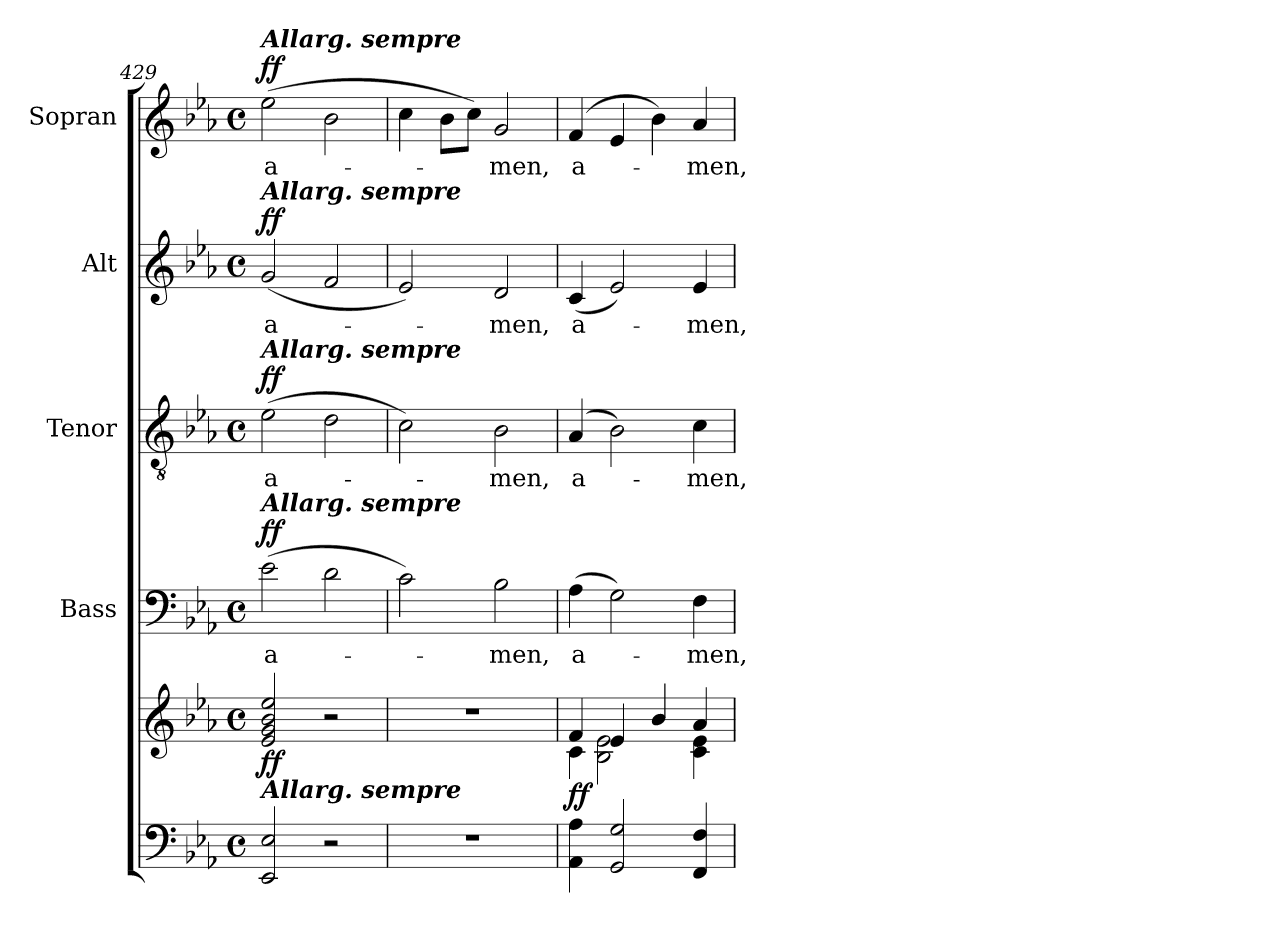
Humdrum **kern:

**kern	**kern	**dynam	**kern	**text	**dynam	**kern	**text	**dynam	**kern	**text	**dynam	**kern	**text	**dynam
*part5	*part5	*part5	*part4	*part4	*part4	*part3	*part3	*part3	*part2	*part2	*part2	*part1	*part1	*part1
*staff6	*staff5	*staff5/6	*staff4	*staff4	*staff4	*staff3	*staff3	*staff3	*staff2	*staff2	*staff2	*staff1	*staff1	*staff1
*	*	*	*I"Bass	*	*	*I"Tenor	*	*	*I"Alt	*	*	*I"Sopran	*	*
*	*	*	*I'B.	*	*	*I'T.	*	*	*I'A.	*	*	*I'S.	*	*
*clefF4	*clefG2	*	*clefF4	*	*	*clefGv2	*	*	*clefG2	*	*	*clefG2	*	*
*k[b-e-a-]	*k[b-e-a-]	*	*k[b-e-a-]	*	*	*k[b-e-a-]	*	*	*k[b-e-a-]	*	*	*k[b-e-a-]	*	*
*E-:	*E-:	*	*E-:	*	*	*E-:	*	*	*E-:	*	*	*E-:	*	*
*M4/4	*M4/4	*	*M4/4	*	*	*M4/4	*	*	*M4/4	*	*	*M4/4	*	*
*met(c)	*met(c)	*	*met(c)	*	*	*met(c)	*	*	*met(c)	*	*	*met(c)	*	*
=429	=429	=429	=429	=429	=429	=429	=429	=429	=429	=429	=429	=429	=429	=429
!	!	!	!	!	!	!	!	!	!	!	!	!LO:TX:a:Bi:t=Allarg. sempre	!	!
!	!	!	!	!	!	!	!	!	!LO:TX:a:Bi:t=Allarg. sempre	!	!	!	!	!
!	!	!	!	!	!	!LO:TX:a:Bi:t=Allarg. sempre	!	!	!	!	!	!	!	!
!	!	!	!LO:TX:a:Bi:t=Allarg. sempre	!	!	!	!	!	!	!	!	!	!	!
!	!LO:TX:b:Bi:t=Allarg. sempre	!	!	!	!	!	!	!	!	!	!	!	!	!
!	!	!LO:DY:b	!	!LO:LY:b	!LO:DY:a	!	!LO:LY:b	!LO:DY:a	!	!LO:LY:b	!LO:DY:a	!	!LO:LY:b	!LO:DY:a
2EE-/ 2E-/	2e-/ 2g/ 2b-/ 2ee-/	ff	(>2e-\	a-	ff	(>2e-\	a-	ff	(<2g/	a-	ff	(>2ee-\	a-	ff
2r	2r	.	2d\	.	.	2d\	.	.	2f/	.	.	2b-\	.	.
=430	=430	=430	=430	=430	=430	=430	=430	=430	=430	=430	=430	=430	=430	=430
1r	1r	.	2c\)	.	.	2c\)	.	.	2e-/)	.	.	4cc\	.	.
.	.	.	.	.	.	.	.	.	.	.	.	8b-\L	.	.
.	.	.	.	.	.	.	.	.	.	.	.	8cc\J)	.	.
!	!	!	!	!LO:LY:b	!	!	!LO:LY:b	!	!	!LO:LY:b	!	!	!LO:LY:b	!
.	.	.	2B-\	-men,	.	2B-\	-men,	.	2d/	-men,	.	2g/	-men,	.
=431	=431	=431	=431	=431	=431	=431	=431	=431	=431	=431	=431	=431	=431	=431
*	*^	*	*	*	*	*	*	*	*	*	*	*	*	*
!	!	!	!LO:DY:b	!	!LO:LY:b	!	!	!LO:LY:b	!	!	!LO:LY:b	!	!	!LO:LY:b	!
4AA-\ 4A-\	4f/	4c\	ff	(>4A-\	a-	.	(4A-/	a-	.	(<4c/	a-	.	(4f/	a-	.
2GG/ 2G/	4e-/	2B-\ 2e-\	.	2G\)	.	.	2B-\)	.	.	2e-/)	.	.	4e-/	.	.
.	4b-/	.	.	.	.	.	.	.	.	.	.	.	4b-\)	.	.
!	!	!	!	!	!LO:LY:b	!	!	!LO:LY:b	!	!	!LO:LY:b	!	!	!LO:LY:b	!
4FF/ 4F/	4a-/	4c\ 4e-\	.	4F\	-men,	.	4c\	-men,	.	4e-/	-men,	.	4a-/	-men,	.
*	*v	*v	*	*	*	*	*	*	*	*	*	*	*	*	*
=	=	=	=	=	=	=	=	=	=	=	=	=	=	=
*-	*-	*-	*-	*-	*-	*-	*-	*-	*-	*-	*-	*-	*-	*-
